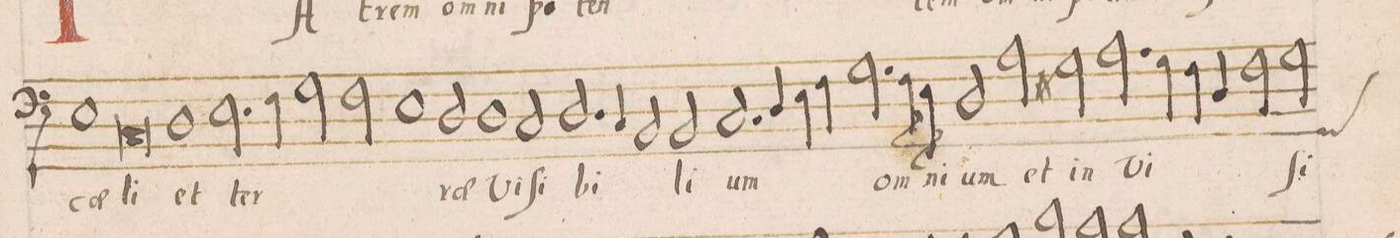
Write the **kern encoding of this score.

**kern	**text
*I"BASVS	*
*clefF4	*
*k[]	*
*met(C|)	*
*M2/1	*
1E\	cae-
=10-	=10-
0C/	-li
=11-	=11-
1D\	et
2.E\	ter-
4F\	.
=12-	=12-
2G\	.
2F\	.
1E\	.
=13-	=13-
2D/	-rae
1D\	Vi-
2C/	-ſi-
=14-	=14-
2.D/	-bi-
4C/	.
2BB/	.
2BB/	-lu-
=15-	=15-
2.C/	-um
4D/	.
4E\	.
4F\	.
2.G\	om-
=16-	=16-
8F\	.
8E\	-ni-
2D/	-um
2A\	et
2G#X\	in-
=17-	=17-
2.A\	-Vi-
4Gny\	.
4F\	.
4D/	.
2F\	.
=18-	=18-
*custos:GG	*
2G\	-ſi-
*-	*-
